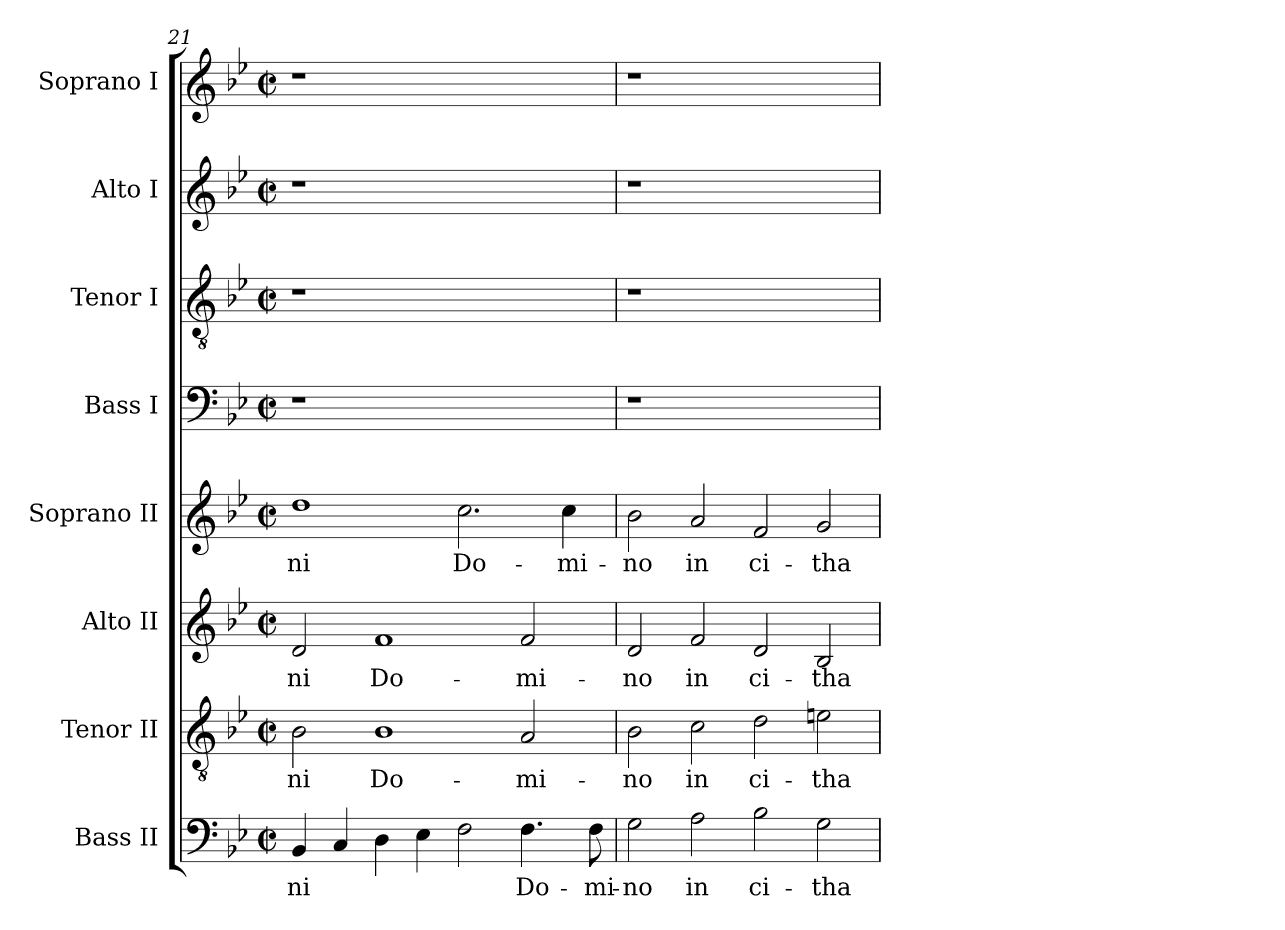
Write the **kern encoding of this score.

**kern	**text	**kern	**text	**kern	**text	**kern	**text	**kern	**kern	**kern	**kern
*part8	*part8	*part7	*part7	*part6	*part6	*part5	*part5	*part4	*part3	*part2	*part1
*staff8	*staff8	*staff7	*staff7	*staff6	*staff6	*staff5	*staff5	*staff4	*staff3	*staff2	*staff1
*I"Bass II	*	*I"Tenor II	*	*I"Alto II	*	*I"Soprano II	*	*I"Bass I	*I"Tenor I	*I"Alto I	*I"Soprano I
!!LO:LB:g=z
*clefF4	*	*clefGv2	*	*clefG2	*	*clefG2	*	*clefF4	*clefGv2	*clefG2	*clefG2
*k[b-e-]	*	*k[b-e-]	*	*k[b-e-]	*	*k[b-e-]	*	*k[b-e-]	*k[b-e-]	*k[b-e-]	*k[b-e-]
*B-:	*	*B-:	*	*B-:	*	*B-:	*	*B-:	*B-:	*B-:	*B-:
*M2/2	*	*M2/2	*	*M2/2	*	*M2/2	*	*M2/2	*M2/2	*M2/2	*M2/2
*met(c|)	*	*met(c|)	*	*met(c|)	*	*met(c|)	*	*met(c|)	*met(c|)	*met(c|)	*met(c|)
=21	=21	=21	=21	=21	=21	=21	=21	=21	=21	=21	=21
!	!LO:LY:b:color=#000000	!	!	!	!	!	!	!	!	!	!
!	!	!	!LO:LY:b:color=#000000	!	!	!	!	!	!	!	!
!	!	!	!	!	!LO:LY:b:color=#000000	!	!	!	!	!	!
!	!	!	!	!	!	!	!LO:LY:b:color=#000000	!LO:N:vis=1	!LO:N:vis=1	!LO:N:vis=1	!LO:N:vis=1
4BB-i/	-ni	2B-i\	-ni	2di/	-ni	1ddi	-ni	1r	1r	1r	1r
4Ci/	.	.	.	.	.	.	.	.	.	.	.
!	!	!	!LO:LY:b:color=#000000	!	!	!	!	!	!	!	!
!	!	!	!	!	!LO:LY:b:color=#000000	!	!	!	!	!	!
4Di\	.	1B-i	Do-	1fi	Do-	.	.	.	.	.	.
4E-i\	.	.	.	.	.	.	.	.	.	.	.
!	!	!	!	!	!	!	!LO:LY:b:color=#000000	!	!	!	!
2Fi\	.	.	.	.	.	2.cci\	Do-	1ryy	1ryy	1ryy	1ryy
!	!LO:LY:b:color=#000000	!	!	!	!	!	!	!	!	!	!
!	!	!	!LO:LY:b:color=#000000	!	!	!	!	!	!	!	!
!	!	!	!	!	!LO:LY:b:color=#000000	!	!	!	!	!	!
4.Fi\	Do-	2Ai/	-mi-	2fi/	-mi-	.	.	.	.	.	.
!	!	!	!	!	!	!	!LO:LY:b:color=#000000	!	!	!	!
.	.	.	.	.	.	4cci\	-mi-	.	.	.	.
!	!LO:LY:b:color=#000000	!	!	!	!	!	!	!	!	!	!
8Fi\	-mi-	.	.	.	.	.	.	.	.	.	.
=22	=22	=22	=22	=22	=22	=22	=22	=22	=22	=22	=22
!	!LO:LY:b:color=#000000	!	!	!	!	!	!	!	!	!	!
!	!	!	!LO:LY:b:color=#000000	!	!	!	!	!	!	!	!
!	!	!	!	!	!LO:LY:b:color=#000000	!	!	!	!	!	!
!	!	!	!	!	!	!	!LO:LY:b:color=#000000	!LO:N:vis=1	!LO:N:vis=1	!LO:N:vis=1	!LO:N:vis=1
2Gi\	-no	2B-i\	-no	2di/	-no	2b-i\	-no	1r	1r	1r	1r
!	!LO:LY:b:color=#000000	!	!	!	!	!	!	!	!	!	!
!	!	!	!LO:LY:b:color=#000000	!	!	!	!	!	!	!	!
!	!	!	!	!	!LO:LY:b:color=#000000	!	!	!	!	!	!
!	!	!	!	!	!	!	!LO:LY:b:color=#000000	!	!	!	!
2Ai\	in	2ci\	in	2fi/	in	2ai/	in	.	.	.	.
!	!LO:LY:b:color=#000000	!	!	!	!	!	!	!	!	!	!
!	!	!	!LO:LY:b:color=#000000	!	!	!	!	!	!	!	!
!	!	!	!	!	!LO:LY:b:color=#000000	!	!	!	!	!	!
!	!	!	!	!	!	!	!LO:LY:b:color=#000000	!	!	!	!
2B-i\	ci-	2di\	ci-	2di/	ci-	2fi/	ci-	1ryy	1ryy	1ryy	1ryy
!	!LO:LY:b:color=#000000	!	!	!	!	!	!	!	!	!	!
!	!	!	!LO:LY:b:color=#000000	!	!	!	!	!	!	!	!
!	!	!	!	!	!LO:LY:b:color=#000000	!	!	!	!	!	!
!	!	!	!	!	!	!	!LO:LY:b:color=#000000	!	!	!	!
2Gi\	-tha-	2eni\	-tha-	2B-i/	-tha-	2gi/	-tha-	.	.	.	.
=	=	=	=	=	=	=	=	=	=	=	=
*-	*-	*-	*-	*-	*-	*-	*-	*-	*-	*-	*-
